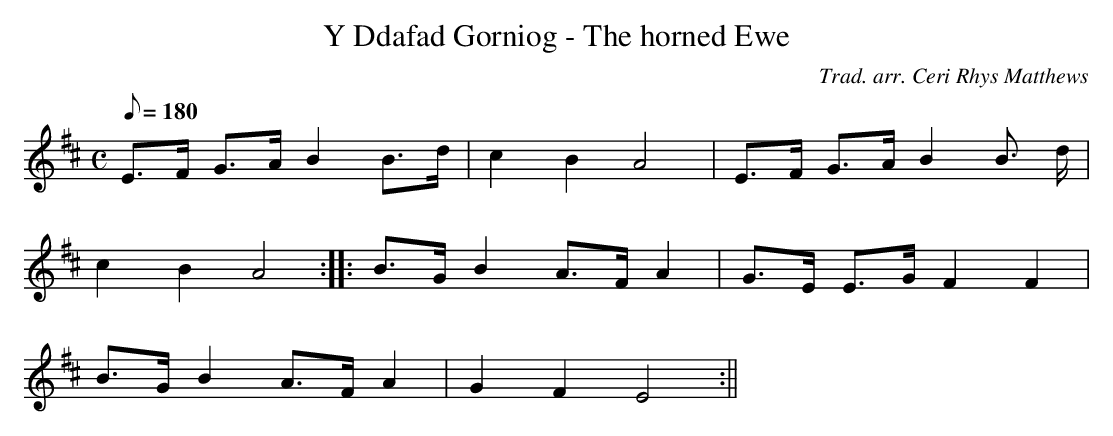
X:1
T:Y Ddafad Gorniog - The horned Ewe
M:C
L:1/8
Q:180
C:Trad. arr. Ceri Rhys Matthews
K:D
E>F G>A B2 B>d | c2 B2 A4 | E>F G>A B2 B> d|
c2 B2 A4 :||: B>G B2 A>F A2 | G>E E>G F2 F2 |
B>G B2 A>F A2 | G2 F2 E4 :||
